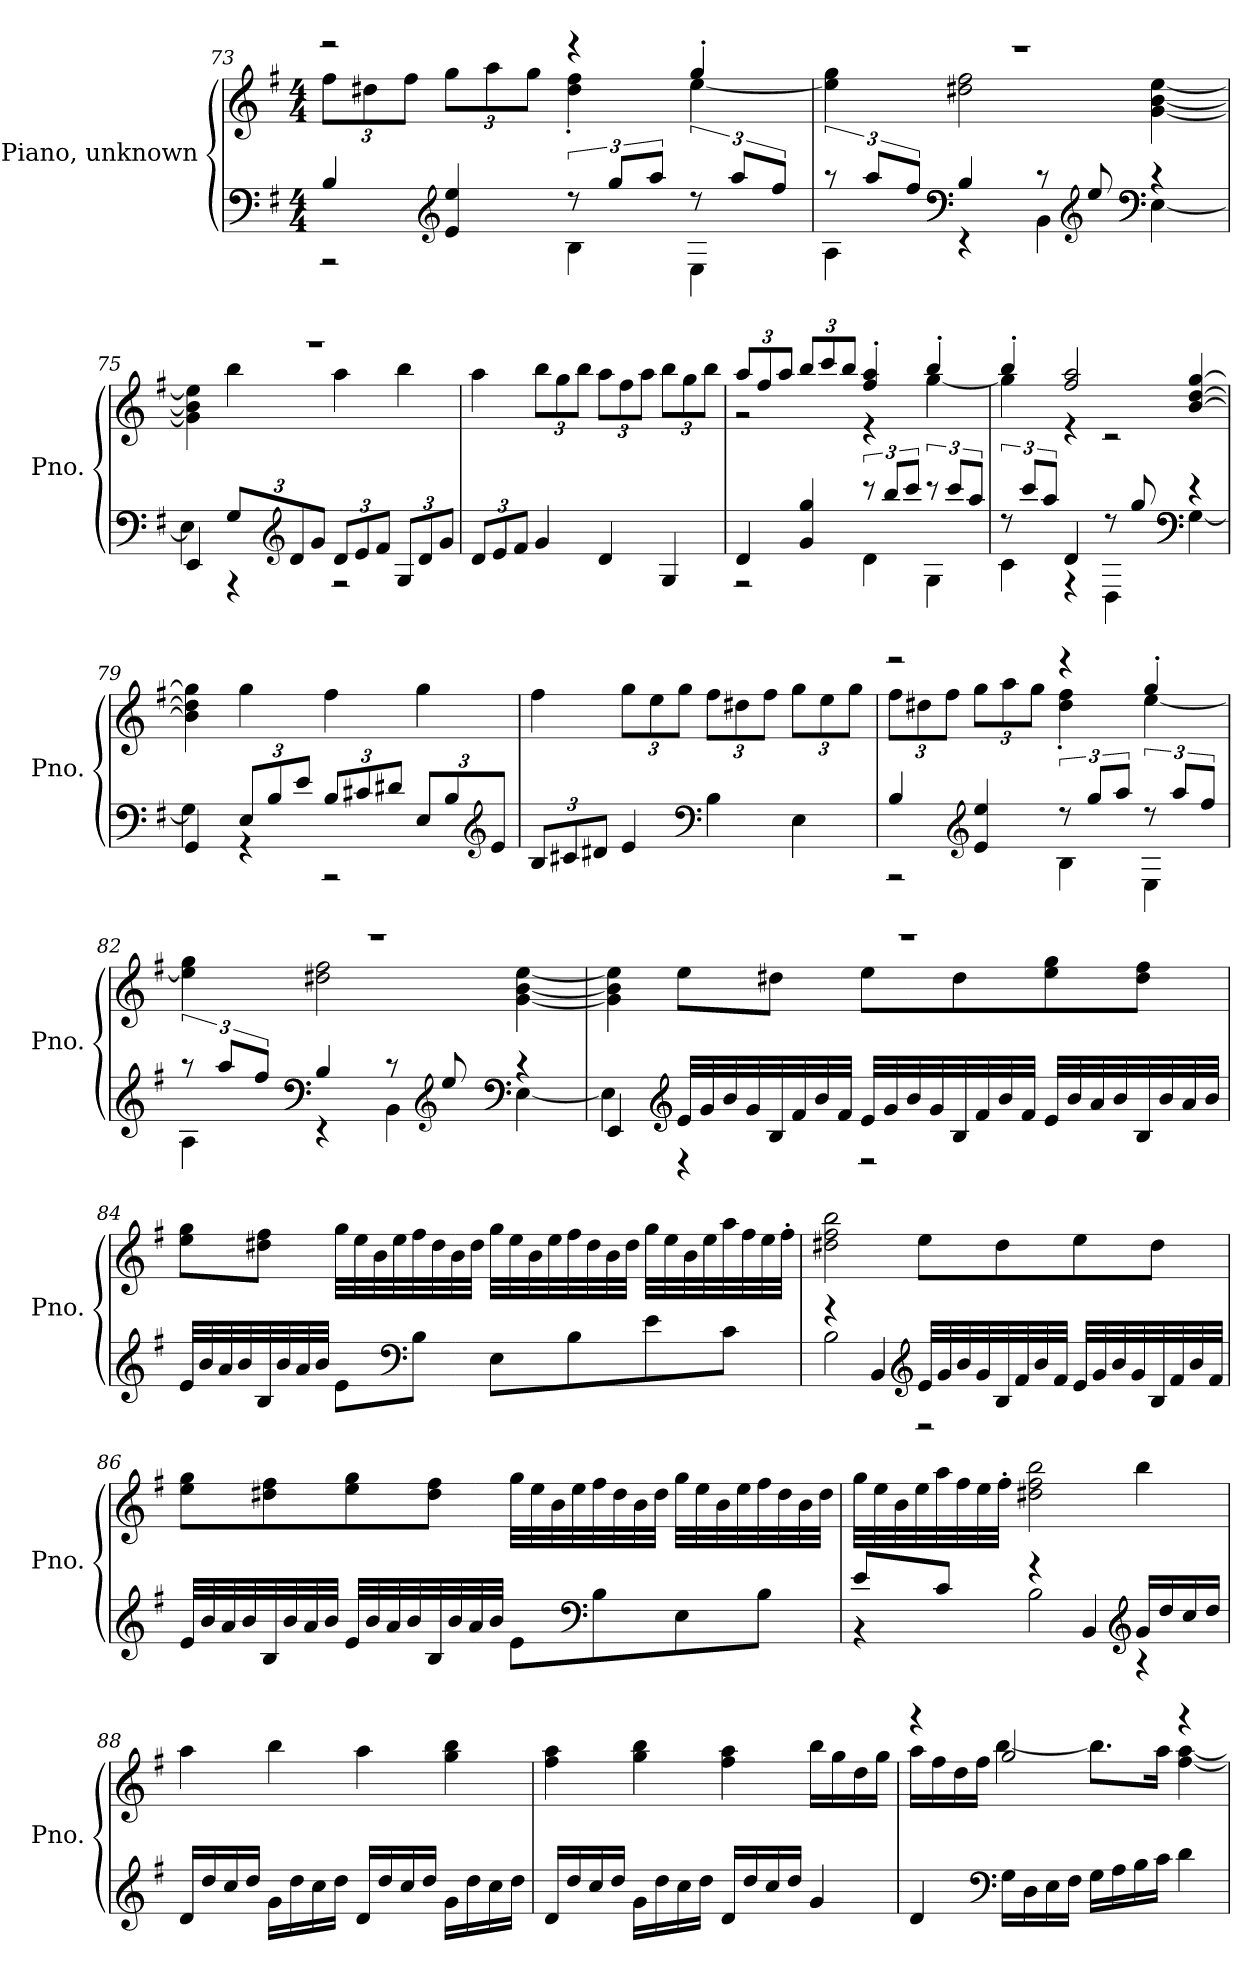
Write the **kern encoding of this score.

**kern	**kern
*part1	*part1
*staff2	*staff1
*I"Piano, unknown	*
*I'Pno.	*
*clefF4	*clefG2
*k[f#]	*k[f#]
*M4/4	*M4/4
=73	=73
*^	*^
*	*	*	*Xbrackettup
4B/	2r	2r	12ff#\L
.	.	.	12dd#X\
.	.	.	12ff#\J
*clefG2	*	*	*
4e/ 4ee/	.	.	12gg\L
.	.	.	12aa\
.	.	.	12gg\J
12r	4B\	4r	4dd#\' 4ff#\'
12gg/L	.	.	.
12aa/J	.	.	.
12r	4E\	4gg'/	[4ee\
12aa/L	.	.	.
12ff#/J	.	.	.
=74	=74	=74	=74
12r	4A\	1r	4ee\] 4gg\
12aa/L	.	.	.
12ff#/J	.	.	.
*clefF4	*	*	*
4B/	4r	.	2dd#X\ 2ff#\
8r	4BB\	.	.
*clefG2	*	*	*
8ee/	.	.	.
*clefF4	*	*	*
4r	[4E\	.	[4g\ [4b\ [4ee\
!!LO:LB:g=z	!!
=75	=75	=75	=75
4EE/	4E\]	1r	4g\] 4b\] 4ee\]
*Xbrackettup	*	*	*
12G/L	4r	.	4bb\
*clefG2	*	*	*
12d/	.	.	.
12g/J	.	.	.
12d/L	2r	.	4aa\
12e/	.	.	.
12f#/J	.	.	.
12G/L	.	.	4bb\
12d/	.	.	.
12g/J	.	.	.
*v	*v	*	*
*	*v	*v
=76	=76
12d/L	4aa\
12e/	.
12f#/J	.
4g/	12bb\L
.	12gg\
.	12bb\J
4d/	12aa\L
.	12ff#\
.	12aa\J
4G/	12bb\L
.	12gg\
.	12bb\J
=77	=77
*^	*^
4d/	2r	12aa/L	2r
.	.	12ff#/	.
.	.	12aa/J	.
4g/ 4gg/	.	12bb/L	.
.	.	12ccc/	.
.	.	12bb/J	.
*brackettup	*	*	*
12r	4d\	4ff#/' 4aa/'	4r
12bb/L	.	.	.
12ccc/J	.	.	.
12r	4G\	4bb'/	[4gg\
12ccc/L	.	.	.
12aa/J	.	.	.
!!LO:LB:g=z	!!
=78	=78	=78	=78
12r	4c\	4bb'/	4gg\]
12ccc/L	.	.	.
12aa/J	.	.	.
4d/	4r	2ff#/ 2aa/	4r
8r	4D\	.	2r
8gg/	.	.	.
*clefF4	*	*	*
4r	[4G\	[4b/ [4dd/ [4gg/	.
*	*	*v	*v
=79	=79	=79
4GG/	4G\]	4b\] 4dd\] 4gg\]
*Xbrackettup	*	*
12E/L	4r	4gg\
12B/	.	.
12e/J	.	.
12B/L	2r	4ff#\
12c#X/	.	.
12d#X/J	.	.
12E/L	.	4gg\
12B/	.	.
*clefG2	*	*
12e/J	.	.
*v	*v	*
=80	=80
12B/L	4ff#\
12c#X/	.
12d#X/J	.
4e/	12gg\L
.	12ee\
.	12gg\J
*clefF4	*
4B\	12ff#\L
.	12dd#X\
.	12ff#\J
4E\	12gg\L
.	12ee\
.	12gg\J
!!LO:LB:g=z
=81	=81
*^	*^
4B/	2r	2r	12ff#\L
.	.	.	12dd#X\
.	.	.	12ff#\J
*clefG2	*	*	*
4e/ 4ee/	.	.	12gg\L
.	.	.	12aa\
.	.	.	12gg\J
*brackettup	*	*	*
12r	4B\	4r	4dd#\' 4ff#\'
12gg/L	.	.	.
12aa/J	.	.	.
12r	4E\	4gg'/	[4ee\
12aa/L	.	.	.
12ff#/J	.	.	.
=82	=82	=82	=82
12r	4A\	1r	4ee\] 4gg\
12aa/L	.	.	.
12ff#/J	.	.	.
*clefF4	*	*	*
4B/	4r	.	2dd#X\ 2ff#\
8r	4BB\	.	.
*clefG2	*	*	*
8ee/	.	.	.
*clefF4	*	*	*
4r	[4E\	.	[4g\ [4b\ [4ee\
!!LO:LB:g=z	!!
=83	=83	=83	=83
4EE/	4E\]	1r	4g\] 4b\] 4ee\]
*clefG2	*	*	*
32e/LLL	4r	.	8ee\L
32g/	.	.	.
32b/	.	.	.
32g/	.	.	.
32B/	.	.	8dd#X\J
32f#/	.	.	.
32b/	.	.	.
32f#/JJJ	.	.	.
32e/LLL	2r	.	8ee\L
32g/	.	.	.
32b/	.	.	.
32g/	.	.	.
32B/	.	.	8dd#\
32f#/	.	.	.
32b/	.	.	.
32f#/JJJ	.	.	.
32e/LLL	.	.	8ee\ 8gg\
32b/	.	.	.
32a/	.	.	.
32b/	.	.	.
32B/	.	.	8dd#\ 8ff#\J
32b/	.	.	.
32a/	.	.	.
32b/JJJ	.	.	.
*v	*v	*	*
*	*v	*v
!!LO:PB:g=z
=84	=84
32e/LLL	8ee\ 8gg\L
32b/	.
32a/	.
32b/	.
32B/	8dd#X\ 8ff#\J
32b/	.
32a/	.
32b/JJJ	.
8e\L	32gg\LLL
.	32ee\
.	32b\
.	32ee\
*clefF4	*
8B\J	32ff#\
.	32dd#\
.	32b\
.	32dd#\JJJ
8E\L	32gg\LLL
.	32ee\
.	32b\
.	32ee\
8B\	32ff#\
.	32dd#\
.	32b\
.	32dd#\JJJ
8e\	32gg\LLL
.	32ee\
.	32b\
.	32ee\
8c\J	32aa\
.	32ff#\
.	32ee\
.	32ff#'\JJJ
!!LO:LB:g=z
=85	=85
*^	*
4r	2B\	2dd#X\ 2ff#\ 2bb\
4BB/	.	.
*clefG2	*	*
32e/LLL	2r	8ee\L
32g/	.	.
32b/	.	.
32g/	.	.
32B/	.	8dd#\
32f#/	.	.
32b/	.	.
32f#/JJJ	.	.
32e/LLL	.	8ee\
32g/	.	.
32b/	.	.
32g/	.	.
32B/	.	8dd#\J
32f#/	.	.
32b/	.	.
32f#/JJJ	.	.
*v	*v	*
!!LO:LB:g=z
=86	=86
32e/LLL	8ee\ 8gg\L
32b/	.
32a/	.
32b/	.
32B/	8dd#X\ 8ff#\
32b/	.
32a/	.
32b/JJJ	.
32e/LLL	8ee\ 8gg\
32b/	.
32a/	.
32b/	.
32B/	8dd#\ 8ff#\J
32b/	.
32a/	.
32b/JJJ	.
8e\L	32gg\LLL
.	32ee\
.	32b\
.	32ee\
*clefF4	*
8B\	32ff#\
.	32dd#\
.	32b\
.	32dd#\JJJ
8E\	32gg\LLL
.	32ee\
.	32b\
.	32ee\
8B\J	32ff#\
.	32dd#\
.	32b\
.	32dd#\JJJ
!!LO:LB:g=z
=87	=87
*^	*
8e/L	4r	32gg\LLL
.	.	32ee\
.	.	32b\
.	.	32ee\
8c/J	.	32aa\
.	.	32ff#\
.	.	32ee\
.	.	32ff#'\JJJ
4r	2B\	2dd#X\ 2ff#\ 2bb\
4BB/	.	.
*clefG2	*	*
16g/LL	4r	4bb\
16dd/	.	.
16cc/	.	.
16dd/JJ	.	.
*v	*v	*
=88	=88
16d/LL	4aa\
16dd/	.
16cc/	.
16dd/JJ	.
16g\LL	4bb\
16dd\	.
16cc\	.
16dd\JJ	.
16d/LL	4aa\
16dd/	.
16cc/	.
16dd/JJ	.
16g\LL	4gg\ 4bb\
16dd\	.
16cc\	.
16dd\JJ	.
!!LO:LB:g=z
=89	=89
16d/LL	4ff#\ 4aa\
16dd/	.
16cc/	.
16dd/JJ	.
16g\LL	4gg\ 4bb\
16dd\	.
16cc\	.
16dd\JJ	.
16d/LL	4ff#\ 4aa\
16dd/	.
16cc/	.
16dd/JJ	.
4g/	16bb\LL
.	16gg\
.	16dd\
.	16gg\JJ
=90	=90
*	*^
4d/	4r	16aa\LL
.	.	16ff#\
.	.	16dd\
.	.	16ff#\JJ
*clefF4	*	*
16G\LL	2gg/	[4bb\
16D\	.	.
16E\	.	.
16F#\JJ	.	.
16G\LL	.	8.bb\L]
16A\	.	.
16B\	.	.
16c\JJ	.	16aa\Jk
4d\	4r	[4ff#\ [4aa\
*	*v	*v
=	=
*-	*-
